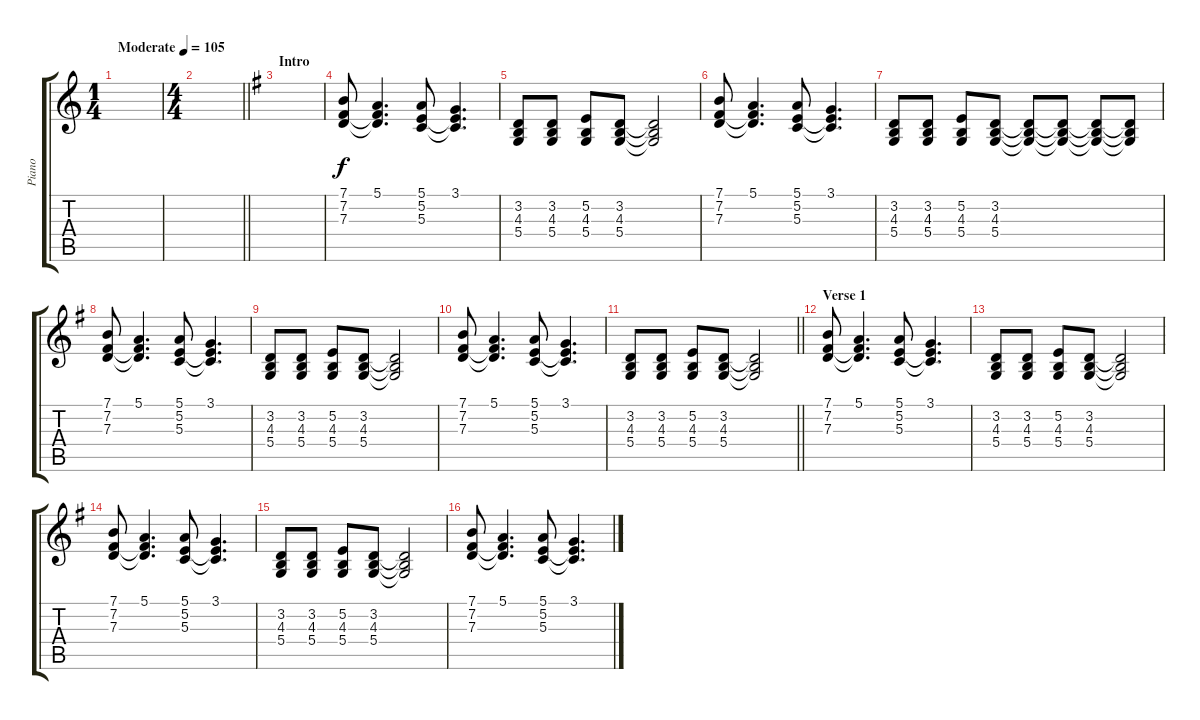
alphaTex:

\track ("Piano" "Piano") {instrument acousticgrandpiano}
\staff {score tabs}
\tuning (E4 B3 G3 D3 A2 E2) {hide}
\ts (1 4)
\tempo (105 "Moderate")
\clef g2
\ks c
|
\ts (4 4)
\barLineRight lightlight
|
\section ("" "Intro")
\ks g
|
(7.1 7.2 7.3).8 (5.1 7.2{t} 7.3{t}).4{d} (5.1 5.2 5.3).8 (3.1 5.2{t} 5.3{t}).4{d} |
(3.2 4.3 5.4).8 (3.2 4.3 5.4).8 (5.2 4.3 5.4).8 (3.2 4.3 5.4).8 (3.2{t} 4.3{t} 5.4{t}).2 |
(7.1 7.2 7.3).8 (5.1 7.2{t} 7.3{t}).4{d} (5.1 5.2 5.3).8 (3.1 5.2{t} 5.3{t}).4{d} |
(3.2 4.3 5.4).8 (3.2 4.3 5.4).8 (5.2 4.3 5.4).8 (3.2 4.3 5.4).8 (3.2{t} 4.3{t} 5.4{t}).8 (3.2{t} 4.3{t} 5.4{t}).8 (3.2{t} 4.3{t} 5.4{t}).8 (3.2{t} 4.3{t} 5.4{t}).8 |
(7.1 7.2 7.3).8 (5.1 7.2{t} 7.3{t}).4{d} (5.1 5.2 5.3).8 (3.1 5.2{t} 5.3{t}).4{d} |
(3.2 4.3 5.4).8 (3.2 4.3 5.4).8 (5.2 4.3 5.4).8 (3.2 4.3 5.4).8 (3.2{t} 4.3{t} 5.4{t}).2 |
(7.1 7.2 7.3).8 (5.1 7.2{t} 7.3{t}).4{d} (5.1 5.2 5.3).8 (3.1 5.2{t} 5.3{t}).4{d} |
\barLineRight lightlight
(3.2 4.3 5.4).8 (3.2 4.3 5.4).8 (5.2 4.3 5.4).8 (3.2 4.3 5.4).8 (3.2{t} 4.3{t} 5.4{t}).2 |
\section ("" "Verse 1")
(7.1 7.2 7.3).8 (5.1 7.2{t} 7.3{t}).4{d} (5.1 5.2 5.3).8 (3.1 5.2{t} 5.3{t}).4{d} |
(3.2 4.3 5.4).8 (3.2 4.3 5.4).8 (5.2 4.3 5.4).8 (3.2 4.3 5.4).8 (3.2{t} 4.3{t} 5.4{t}).2 |
(7.1 7.2 7.3).8 (5.1 7.2{t} 7.3{t}).4{d} (5.1 5.2 5.3).8 (3.1 5.2{t} 5.3{t}).4{d} |
(3.2 4.3 5.4).8 (3.2 4.3 5.4).8 (5.2 4.3 5.4).8 (3.2 4.3 5.4).8 (3.2{t} 4.3{t} 5.4{t}).2 |
(7.1 7.2 7.3).8 (5.1 7.2{t} 7.3{t}).4{d} (5.1 5.2 5.3).8 (3.1 5.2{t} 5.3{t}).4{d}
